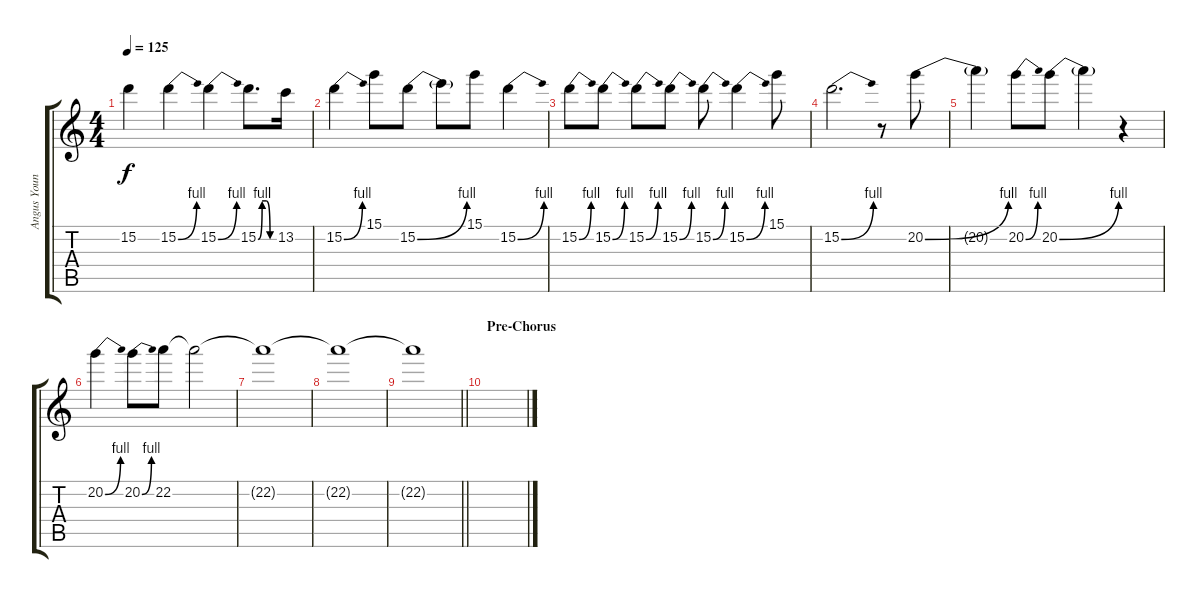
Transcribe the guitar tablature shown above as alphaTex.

\track ("Angus Young Solo" "Angus Youn") {instrument distortionguitar}
\staff {score tabs}
\tuning (E4 B3 G3 D3 A2 E2) {hide}
\ts (4 4)
\tempo 125
\clef g2
\ks c
15.2{t}.4{dy f} 15.2{be (bend 0 0 60 4)}.4 15.2{be (bend 0 0 60 4)}.4 15.2{be (custom 0 0 15 4 30 4 45 0 60 0)}.8{d} 13.2.16 |
15.2{be (bend 0 0 60 4)}.4 15.1.8 15.2{be (bend 0 0 60 4)}.8 15.2{t}.8 15.1.8 15.2{be (bend 0 0 60 4)}.4 |
15.2{be (bend 0 0 60 4)}.8 15.2{be (bend 0 0 60 4)}.8 15.2{be (bend 0 0 60 4)}.8 15.2{be (bend 0 0 60 4)}.8 15.2{be (bend 0 0 60 4)}.8 15.2{be (bend 0 0 60 4)}.4 15.1.8 |
15.2{be (bend 0 0 60 4)}.2{d} r.8 20.2{be (bend 0 0 60 4)}.8 |
20.2{t}.4 20.2{be (bend 0 0 60 4)}.8 20.2{be (bend 0 0 60 4)}.8 20.2{t}.4 r.4 |
20.2{be (bend 0 0 60 4)}.4 20.2{be (bend 0 0 60 4)}.8 22.2.8 22.2{t}.2 |
22.2{t}.1 |
22.2{t}.1 |
\barLineRight lightlight
22.2{t}.1 |
\section ("" "Pre-Chorus")
